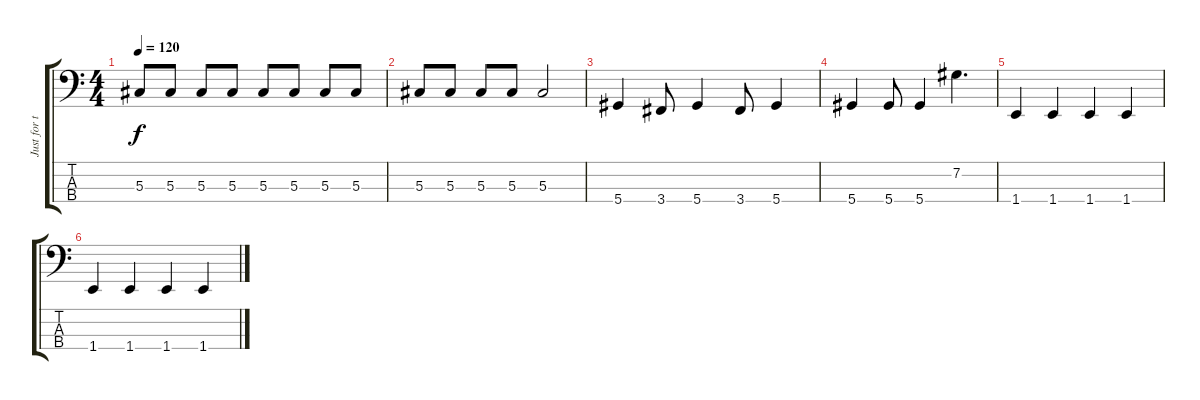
\track ("Just for the sake of it" "Just for t") {instrument electricbassfinger}
\staff {score tabs}
\tuning (Gb2 Db2 Ab1 Eb1) {hide}
\ts (4 4)
\tempo 120
\clef f4
\ks c
5.3.8{dy f} 5.3.8 5.3.8 5.3.8 5.3.8 5.3.8 5.3.8 5.3.8 |
5.3.8 5.3.8 5.3.8 5.3.8 5.3.2 |
5.4.4 3.4.8 5.4.4 3.4.8 5.4.4 |
5.4.4 5.4.8 5.4.4 7.2.4{d} |
1.4.4 1.4.4 1.4.4 1.4.4 |
1.4.4 1.4.4 1.4.4 1.4.4
